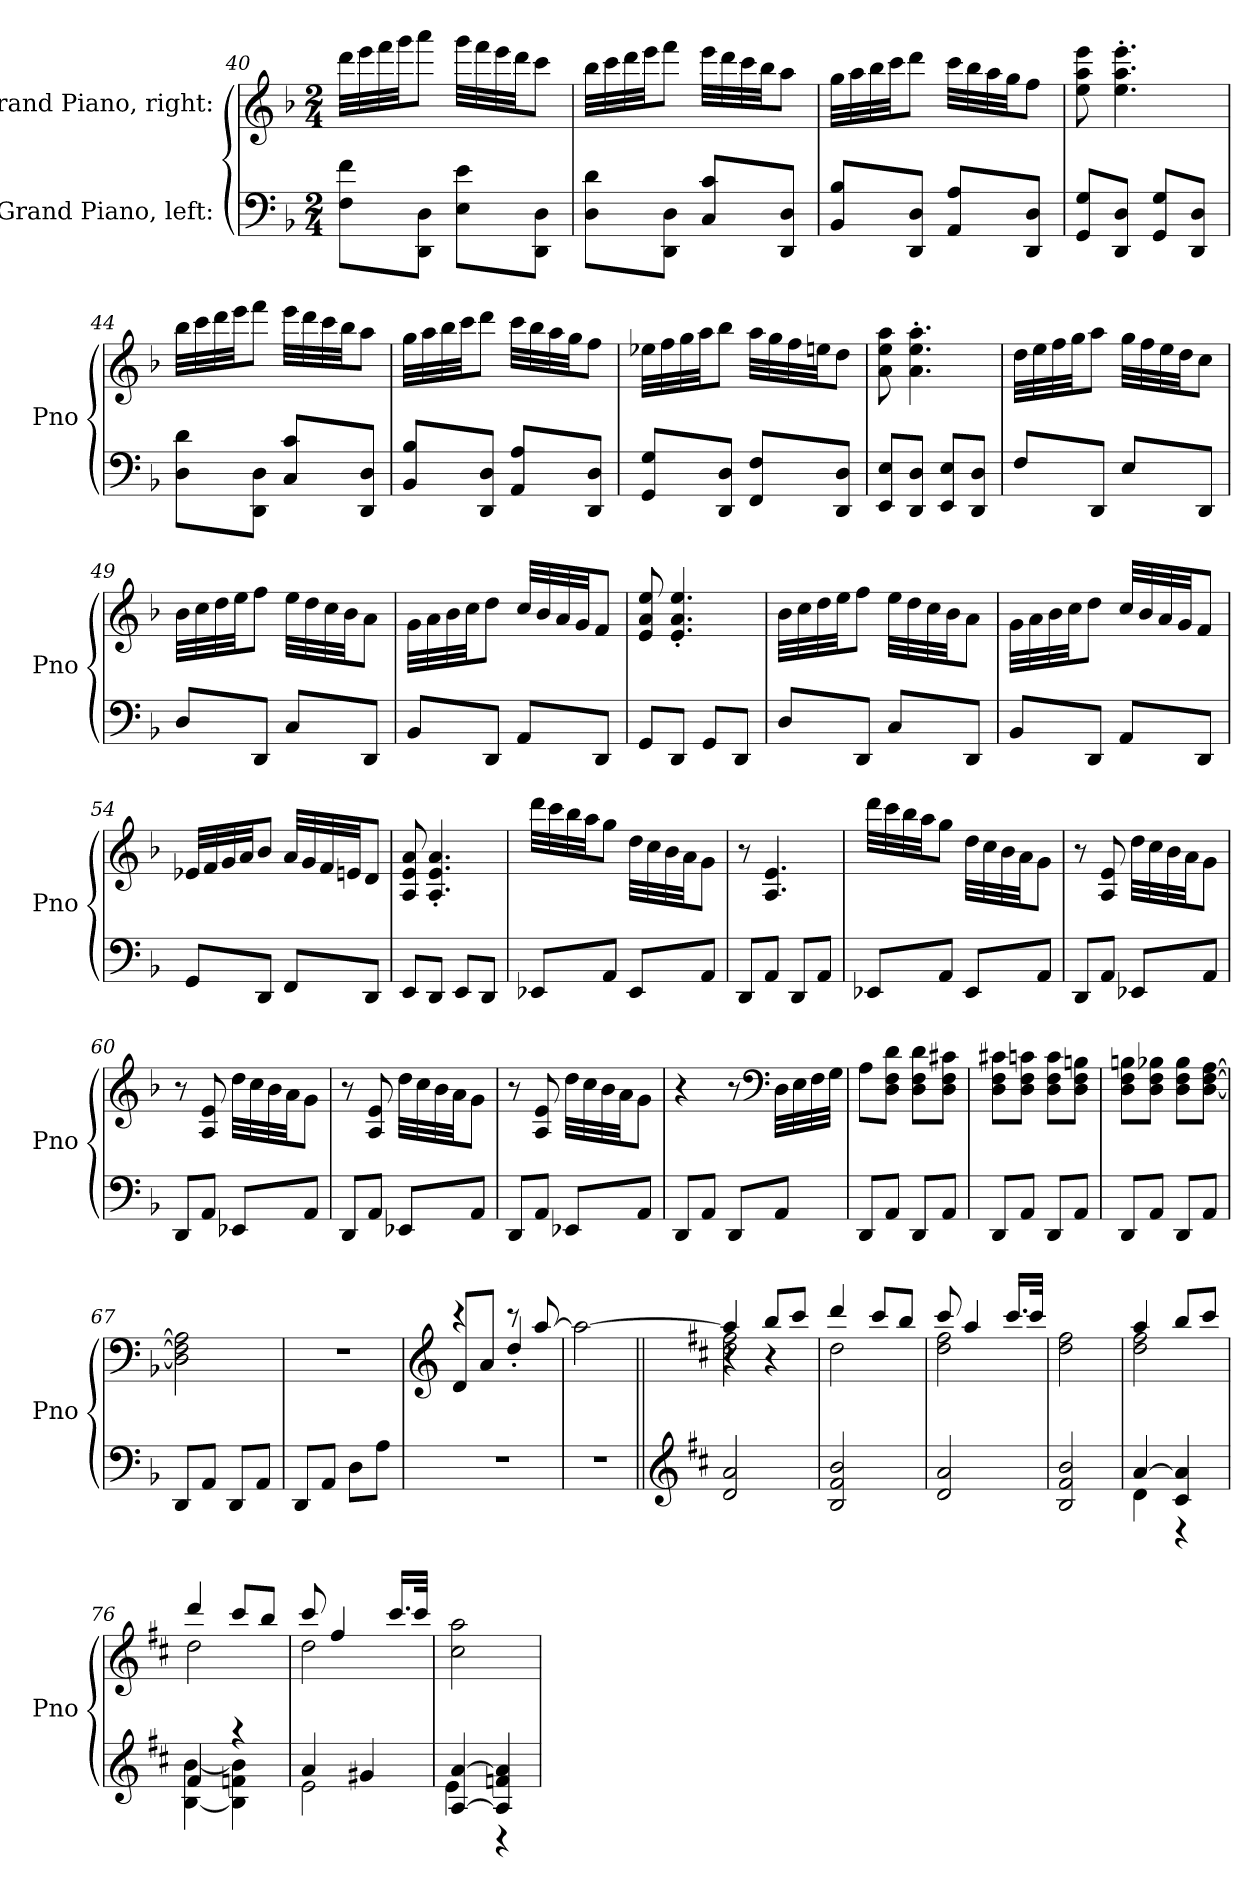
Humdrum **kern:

**kern	**kern
*part2	*part1
*staff2	*staff1
*I"Grand Piano, left:	*I"Grand Piano, right:
*I'Pno	*I'Pno
!!LO:PB:g=z
*clefF4	*clefG2
*k[b-]	*k[b-]
*M2/4	*M2/4
=40	=40
8F\ 8f\L	32ddd\LLL
.	32eee\
.	32fff\
.	32ggg\JJ
8DD\ 8D\J	8aaa\J
8E\ 8e\L	32ggg\LLL
.	32fff\
.	32eee\
.	32ddd\JJ
8DD\ 8D\J	8ccc\J
=41	=41
8D\ 8d\L	32bb-\LLL
.	32ccc\
.	32ddd\
.	32eee\JJ
8DD\ 8D\J	8fff\J
8C/ 8c/L	32eee\LLL
.	32ddd\
.	32ccc\
.	32bb-\JJ
8DD/ 8D/J	8aa\J
=42	=42
8BB-/ 8B-/L	32gg\LLL
.	32aa\
.	32bb-\
.	32ccc\JJ
8DD/ 8D/J	8ddd\J
8AA/ 8A/L	32ccc\LLL
.	32bb-\
.	32aa\
.	32gg\JJ
8DD/ 8D/J	8ff\J
=43	=43
8GG/ 8G/L	8ee\ 8aa\ 8eee\
8DD/ 8D/J	4.ee\' 4.aa\' 4.eee\'
8GG/ 8G/L	.
8DD/ 8D/J	.
!!LO:LB:g=z
=44	=44
8D\ 8d\L	32bb-\LLL
.	32ccc\
.	32ddd\
.	32eee\JJ
8DD\ 8D\J	8fff\J
8C/ 8c/L	32eee\LLL
.	32ddd\
.	32ccc\
.	32bb-\JJ
8DD/ 8D/J	8aa\J
=45	=45
8BB-/ 8B-/L	32gg\LLL
.	32aa\
.	32bb-\
.	32ccc\JJ
8DD/ 8D/J	8ddd\J
8AA/ 8A/L	32ccc\LLL
.	32bb-\
.	32aa\
.	32gg\JJ
8DD/ 8D/J	8ff\J
=46	=46
8GG/ 8G/L	32ee-X\LLL
.	32ff\
.	32gg\
.	32aa\JJ
8DD/ 8D/J	8bb-\J
8FF/ 8F/L	32aa\LLL
.	32gg\
.	32ff\
.	32een\JJ
8DD/ 8D/J	8dd\J
=47	=47
8EE/ 8E/L	8a\ 8ee\ 8aa\
8DD/ 8D/J	4.a\' 4.ee\' 4.aa\'
8EE/ 8E/L	.
8DD/ 8D/J	.
!!LO:LB:g=z
=48	=48
8F/L	32dd\LLL
.	32ee\
.	32ff\
.	32gg\JJ
8DD/J	8aa\J
8E/L	32gg\LLL
.	32ff\
.	32ee\
.	32dd\JJ
8DD/J	8cc\J
=49	=49
8D/L	32b-\LLL
.	32cc\
.	32dd\
.	32ee\JJ
8DD/J	8ff\J
8C/L	32ee\LLL
.	32dd\
.	32cc\
.	32b-\JJ
8DD/J	8a\J
=50	=50
8BB-/L	32g\LLL
.	32a\
.	32b-\
.	32cc\JJ
8DD/J	8dd\J
8AA/L	32cc/LLL
.	32b-/
.	32a/
.	32g/JJ
8DD/J	8f/J
=51	=51
8GG/L	8e/ 8a/ 8ee/
8DD/J	4.e/' 4.a/' 4.ee/'
8GG/L	.
8DD/J	.
=52	=52
8D/L	32b-\LLL
.	32cc\
.	32dd\
.	32ee\JJ
8DD/J	8ff\J
8C/L	32ee\LLL
.	32dd\
.	32cc\
.	32b-\JJ
8DD/J	8a\J
!!LO:LB:g=z
=53	=53
8BB-/L	32g\LLL
.	32a\
.	32b-\
.	32cc\JJ
8DD/J	8dd\J
8AA/L	32cc/LLL
.	32b-/
.	32a/
.	32g/JJ
8DD/J	8f/J
=54	=54
8GG/L	32e-X/LLL
.	32f/
.	32g/
.	32a/JJ
8DD/J	8b-/J
8FF/L	32a/LLL
.	32g/
.	32f/
.	32en/JJ
8DD/J	8d/J
=55	=55
8EE/L	8A/ 8e/ 8a/
8DD/J	4.A/' 4.e/' 4.a/'
8EE/L	.
8DD/J	.
=56	=56
8EE-X/L	32ddd\LLL
.	32ccc\
.	32bb-\
.	32aa\JJ
8AA/J	8gg\J
8EE-/L	32dd\LLL
.	32cc\
.	32b-\
.	32a\JJ
8AA/J	8g\J
=57	=57
8DD/L	8r
8AA/J	4.A/ 4.e/
8DD/L	.
8AA/J	.
!!LO:LB:g=z
=58	=58
8EE-X/L	32ddd\LLL
.	32ccc\
.	32bb-\
.	32aa\JJ
8AA/J	8gg\J
8EE-/L	32dd\LLL
.	32cc\
.	32b-\
.	32a\JJ
8AA/J	8g\J
=59	=59
8DD/L	8r
8AA/J	8A/ 8e/
8EE-X/L	32dd\LLL
.	32cc\
.	32b-\
.	32a\JJ
8AA/J	8g\J
=60	=60
8DD/L	8r
8AA/J	8A/ 8e/
8EE-X/L	32dd\LLL
.	32cc\
.	32b-\
.	32a\JJ
8AA/J	8g\J
=61	=61
8DD/L	8r
8AA/J	8A/ 8e/
8EE-X/L	32dd\LLL
.	32cc\
.	32b-\
.	32a\JJ
8AA/J	8g\J
=62	=62
8DD/L	8r
8AA/J	8A/ 8e/
8EE-X/L	32dd\LLL
.	32cc\
.	32b-\
.	32a\JJ
8AA/J	8g\J
!!LO:LB:g=z
=63	=63
8DD/L	4r
8AA/J	.
8DD/L	8r
*	*clefF4
8AA/J	32D\LLL
.	32E\
.	32F\
.	32G\JJJ
=64	=64
8DD/L	8A\L
8AA/J	8D\ 8F\ 8d\J
8DD/L	8D\ 8F\ 8d\L
8AA/J	8D\ 8F\ 8c#X\J
=65	=65
8DD/L	8D\ 8F\ 8c#X\L
8AA/J	8D\ 8F\ 8cn\J
8DD/L	8D\ 8F\ 8c\L
8AA/J	8D\ 8F\ 8Bn\J
=66	=66
8DD/L	8D\ 8F\ 8Bn\L
8AA/J	8D\ 8F\ 8B-X\J
8DD/L	8D\ 8F\ 8B-\L
8AA/J	[8D\ [8F\ [8A\J
=67	=67
8DD/L	2D\] 2F\] 2A\]
8AA/J	.
8DD/L	.
8AA/J	.
=68	=68
8DD/L	2r
8AA/J	.
8D\L	.
8A\J	.
=69	=69
*	*clefG2
*	*^
2r	4r	8d/L
.	.	8a/J
.	8r	4dd'/
.	[8aa/	.
*	*v	*v
=70	=70
2r	2aa\_
!!LO:PB:g=z
=71||	=71||
*clefG2	*
*k[f#c#]	*k[f#c#]
*	*^
*	*	*^
2d/ 2a/	4aa/]	2dd\ 2ff#\	4r
.	4r	.	8bb/L
.	.	.	8ccc#/J
*	*	*v	*v
=72	=72	=72
2B/ 2f#/ 2b/	4ddd/	2dd\
.	8ccc#/L	.
.	8bb/J	.
=73	=73	=73
2d/ 2a/	8ccc#/	2dd\ 2ff#\
.	4aa/	.
.	16.ccc#/LL	.
.	32ccc#/JJk	.
*	*v	*v
=74	=74
2B/ 2f#/ 2b/	2dd\ 2ff#\
=75	=75
*^	*^
[4a/	4d\	4aa/	2dd\ 2ff#\
4c#/ 4a/]	4r	8bb/L	.
.	.	8ccc#/J	.
=76	=76	=76	=76
4f#/	[4B\ [4b\	4ddd/	2dd\
4r	4B\] 4fn\ 4b\]	8ccc#/L	.
.	.	8bb/J	.
=77	=77	=77	=77
4a/	2e\	8ccc#/	2dd\
.	.	4ff#/	.
4g#X/	.	.	.
.	.	16.ccc#/LL	.
.	.	32ccc#/JJk	.
*	*	*v	*v
=78	=78	=78
[4A/ [4a/	4e\	2cc#\ 2aa\
4A/] 4fn/ 4a/]	4r	.
*v	*v	*
=	=
*-	*-
